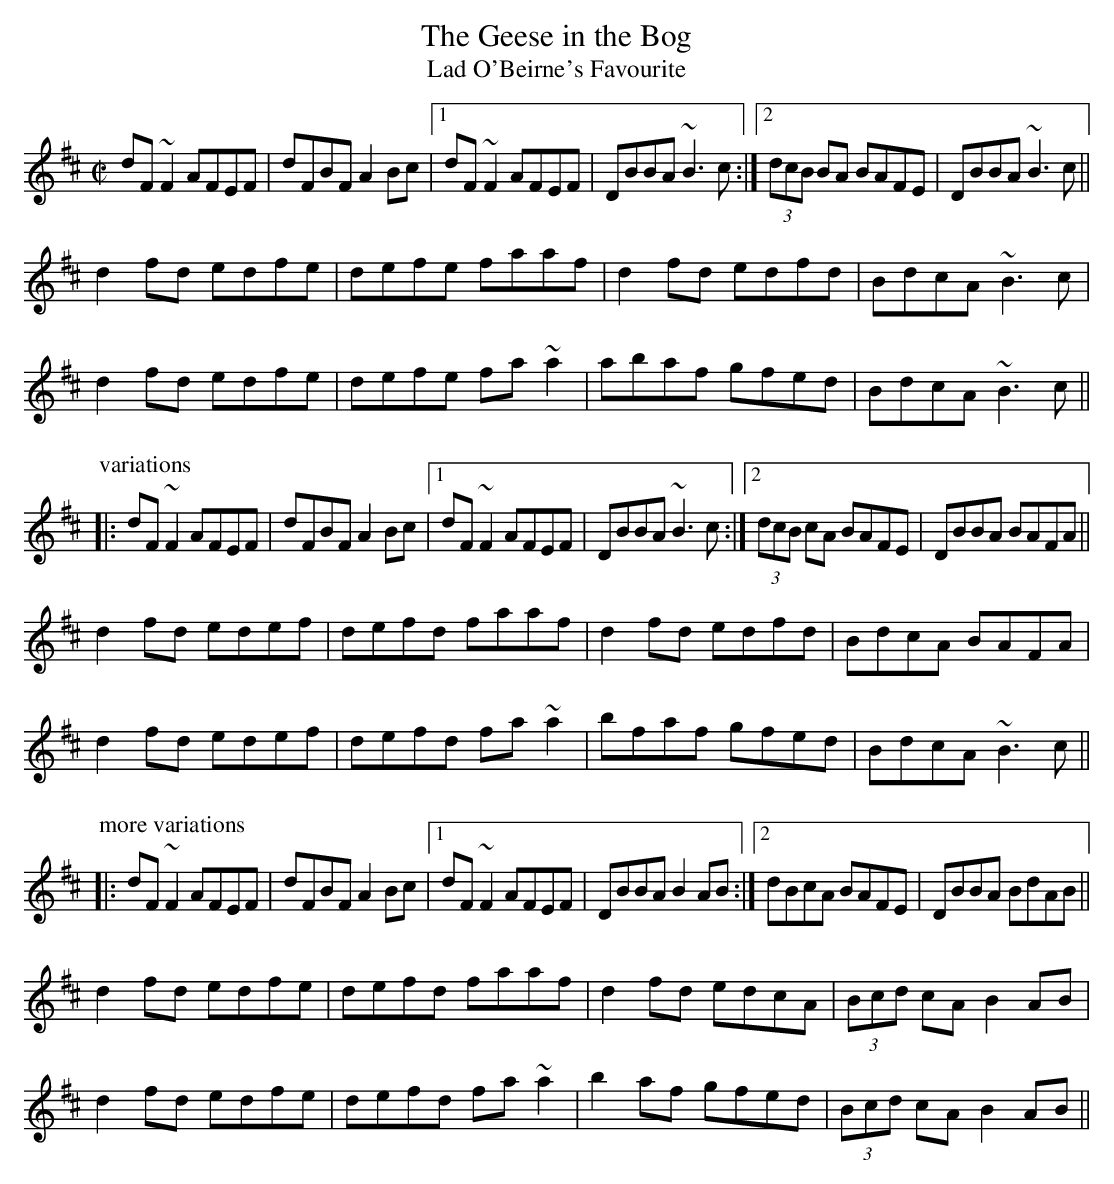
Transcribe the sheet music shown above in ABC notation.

X:1
T:Geese in the Bog, The
T:Lad O'Beirne's Favourite
M:C|
L:1/8
K:D
dF~F2 AFEF | dFBF A2Bc |1 dF~F2 AFEF | DBBA ~B3c :|2 (3dcB BA BAFE | DBBA ~B3c ||
d2fd edfe | defe faaf | d2fd edfd | BdcA ~B3c |
d2fd edfe | defe fa~a2 | abaf gfed | BdcA ~B3c ||
P:variations
|: dF~F2 AFEF | dFBF A2Bc |1 dF~F2 AFEF | DBBA ~B3c :|2 (3dcB cA BAFE | DBBA BAFA ||
d2fd edef | defd faaf | d2fd edfd | BdcA BAFA |
d2fd edef | defd fa~a2 | bfaf gfed | BdcA ~B3c ||
P:more variations
|: dF~F2 AFEF | dFBF A2Bc |1 dF~F2 AFEF | DBBA B2AB :|2 dBcA BAFE | DBBA BdAB ||
d2fd edfe | defd faaf | d2fd edcA | (3Bcd cA B2AB |
d2fd edfe | defd fa~a2 | b2af gfed | (3Bcd cA B2AB ||
